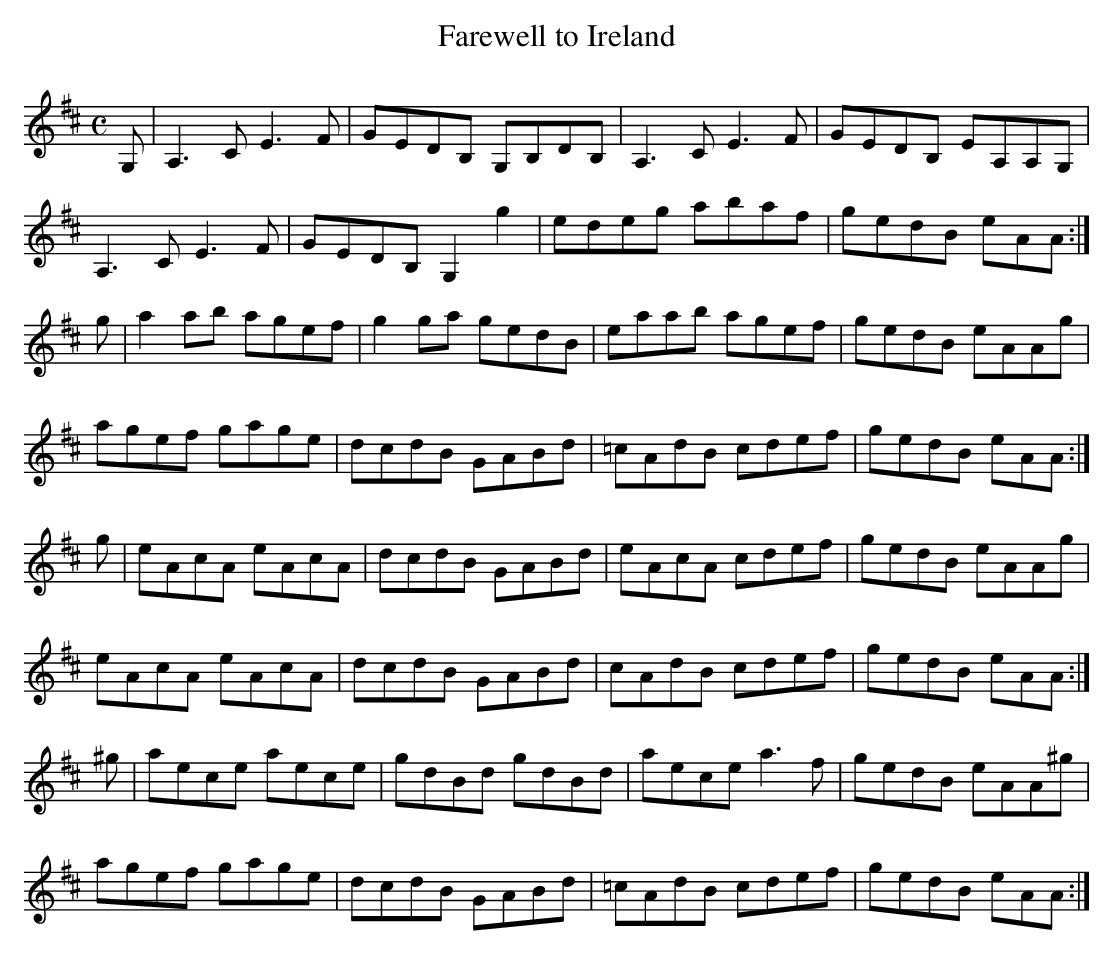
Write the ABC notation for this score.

X:1
T:Farewell to Ireland
M:C
L:1/8
K:A Mixolydian
G,|A,3C E3F|GEDB, G,B,DB,|A,3C E3F|GEDB, EA,A,G,|!
A,3C E3F|GEDB, G,2g2|edeg abaf|gedB eAA:|!
g|a2ab agef|g2ga gedB|eaab agef|gedB eAAg|!
agef gage|dcdB GABd|=cAdB cdef|gedB eAA:|!
g|eAcA eAcA|dcdB GABd|eAcA cdef|gedB eAAg|!
eAcA eAcA|dcdB GABd|cAdB cdef|gedB eAA:|!
^g|aece aece|gdBd gdBd|aece a3f|gedB eAA^g|!
agef gage|dcdB GABd|=cAdB cdef|gedB eAA:|!
